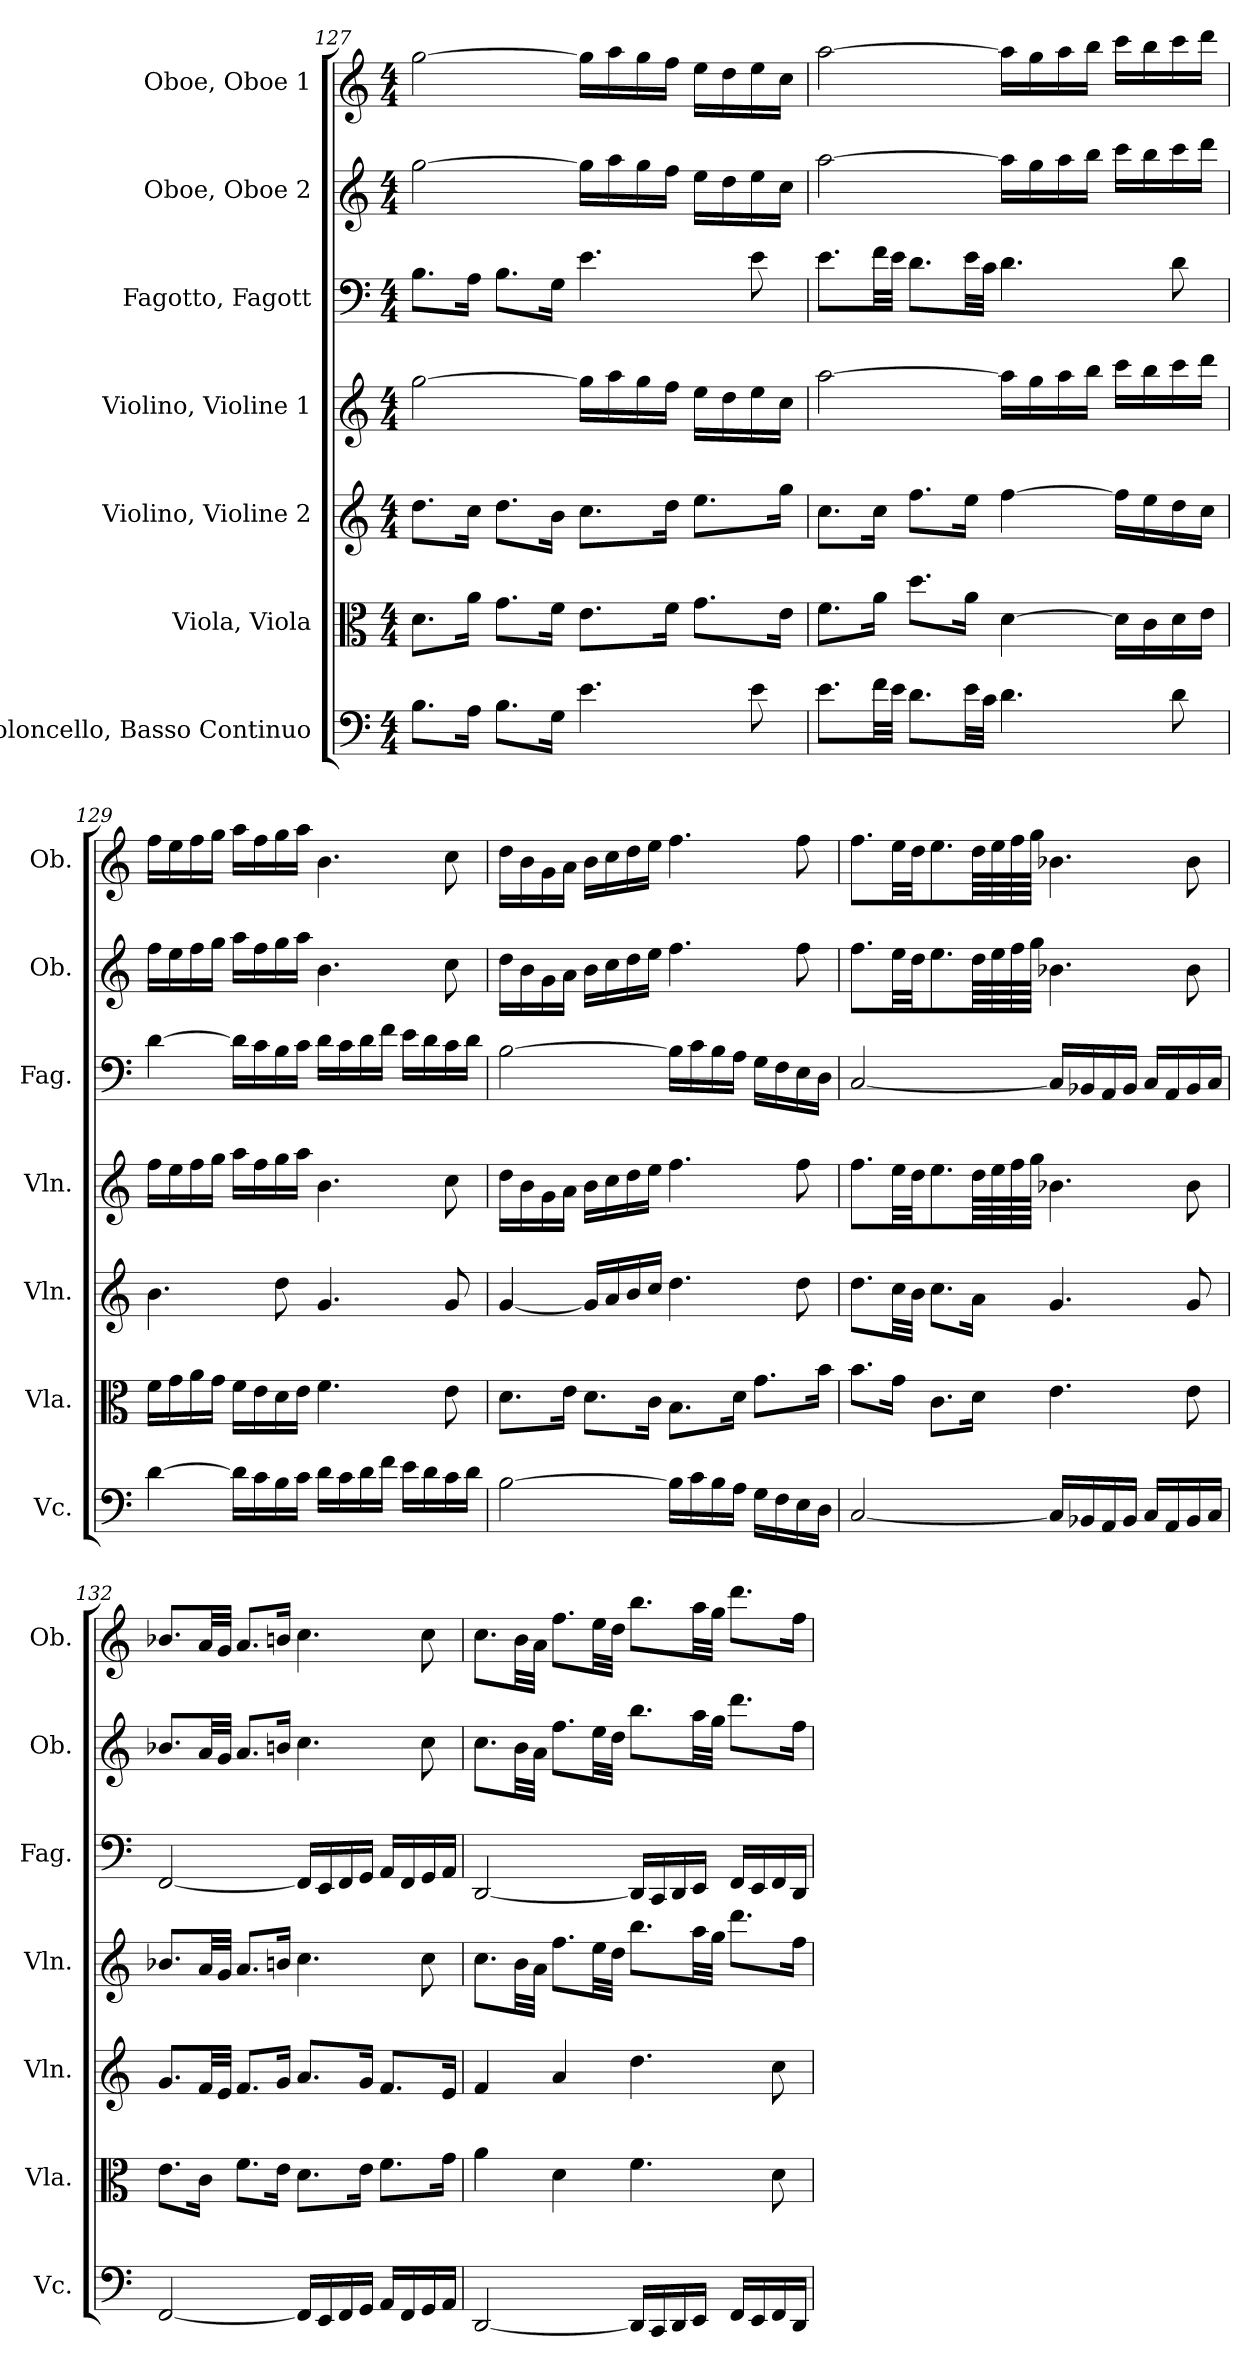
**kern	**kern	**kern	**kern	**kern	**kern	**kern
*part7	*part6	*part5	*part4	*part3	*part2	*part1
*staff7	*staff6	*staff5	*staff4	*staff3	*staff2	*staff1
*I"Violoncello, Basso Continuo	*I"Viola, Viola	*I"Violino, Violine 2	*I"Violino, Violine 1	*I"Fagotto, Fagott	*I"Oboe, Oboe 2	*I"Oboe, Oboe 1
*I'Vc.	*I'Vla.	*I'Vln.	*I'Vln.	*I'Fag.	*I'Ob.	*I'Ob.
!!LO:PB:g=z
*clefF4	*clefC3	*clefG2	*clefG2	*clefF4	*clefG2	*clefG2
*k[]	*k[]	*k[]	*k[]	*k[]	*k[]	*k[]
*M4/4	*M4/4	*M4/4	*M4/4	*M4/4	*M4/4	*M4/4
=127	=127	=127	=127	=127	=127	=127
8.B\L	8.d\L	8.dd\L	[2gg\	8.B\L	[2gg\	[2gg\
16A\Jk	16a\Jk	16cc\Jk	.	16A\Jk	.	.
8.B\L	8.g\L	8.dd\L	.	8.B\L	.	.
16G\Jk	16f\Jk	16b\Jk	.	16G\Jk	.	.
4.e\	8.e\L	8.cc\L	16gg\LL]	4.e\	16gg\LL]	16gg\LL]
.	.	.	16aa\	.	16aa\	16aa\
.	.	.	16gg\	.	16gg\	16gg\
.	16f\Jk	16dd\Jk	16ff\JJ	.	16ff\JJ	16ff\JJ
.	8.g\L	8.ee\L	16ee\LL	.	16ee\LL	16ee\LL
.	.	.	16dd\	.	16dd\	16dd\
8e\	.	.	16ee\	8e\	16ee\	16ee\
.	16e\Jk	16gg\Jk	16cc\JJ	.	16cc\JJ	16cc\JJ
=128	=128	=128	=128	=128	=128	=128
8.e\L	8.f\L	8.cc\L	[2aa\	8.e\L	[2aa\	[2aa\
32f\LL	16a\Jk	16cc\Jk	.	32f\LL	.	.
32e\JJJ	.	.	.	32e\JJJ	.	.
8.d\L	8.dd\L	8.ff\L	.	8.d\L	.	.
32e\LL	16a\Jk	16ee\Jk	.	32e\LL	.	.
32c\JJJ	.	.	.	32c\JJJ	.	.
4.d\	[4d\	[4ff\	16aa\LL]	4.d\	16aa\LL]	16aa\LL]
.	.	.	16gg\	.	16gg\	16gg\
.	.	.	16aa\	.	16aa\	16aa\
.	.	.	16bb\JJ	.	16bb\JJ	16bb\JJ
.	16d\LL]	16ff\LL]	16ccc\LL	.	16ccc\LL	16ccc\LL
.	16c\	16ee\	16bb\	.	16bb\	16bb\
8d\	16d\	16dd\	16ccc\	8d\	16ccc\	16ccc\
.	16e\JJ	16cc\JJ	16ddd\JJ	.	16ddd\JJ	16ddd\JJ
!!LO:PB:g=z
=129	=129	=129	=129	=129	=129	=129
[4d\	16f\LL	4.b\	16ff\LL	[4d\	16ff\LL	16ff\LL
.	16g\	.	16ee\	.	16ee\	16ee\
.	16a\	.	16ff\	.	16ff\	16ff\
.	16g\JJ	.	16gg\JJ	.	16gg\JJ	16gg\JJ
16d\LL]	16f\LL	.	16aa\LL	16d\LL]	16aa\LL	16aa\LL
16c\	16e\	.	16ff\	16c\	16ff\	16ff\
16B\	16d\	8dd\	16gg\	16B\	16gg\	16gg\
16c\JJ	16e\JJ	.	16aa\JJ	16c\JJ	16aa\JJ	16aa\JJ
16d\LL	4.f\	4.g/	4.b\	16d\LL	4.b\	4.b\
16c\	.	.	.	16c\	.	.
16d\	.	.	.	16d\	.	.
16f\JJ	.	.	.	16f\JJ	.	.
16e\LL	.	.	.	16e\LL	.	.
16d\	.	.	.	16d\	.	.
16c\	8e\	8g/	8cc\	16c\	8cc\	8cc\
16d\JJ	.	.	.	16d\JJ	.	.
=130	=130	=130	=130	=130	=130	=130
[2B\	8.d\L	[4g/	16dd\LL	[2B\	16dd\LL	16dd\LL
.	.	.	16b\	.	16b\	16b\
.	.	.	16g\	.	16g\	16g\
.	16e\Jk	.	16a\JJ	.	16a\JJ	16a\JJ
.	8.d\L	16g/LL]	16b\LL	.	16b\LL	16b\LL
.	.	16a/	16cc\	.	16cc\	16cc\
.	.	16b/	16dd\	.	16dd\	16dd\
.	16c\Jk	16cc/JJ	16ee\JJ	.	16ee\JJ	16ee\JJ
16B\LL]	8.B\L	4.dd\	4.ff\	16B\LL]	4.ff\	4.ff\
16c\	.	.	.	16c\	.	.
16B\	.	.	.	16B\	.	.
16A\JJ	16d\Jk	.	.	16A\JJ	.	.
16G\LL	8.g\L	.	.	16G\LL	.	.
16F\	.	.	.	16F\	.	.
16E\	.	8dd\	8ff\	16E\	8ff\	8ff\
16D\JJ	16b\Jk	.	.	16D\JJ	.	.
!!LO:PB:g=z
=131	=131	=131	=131	=131	=131	=131
[2C/	8.b\L	8.dd\L	8.ff\L	[2C/	8.ff\L	8.ff\L
.	16g\Jk	32cc\LL	32ee\LL	.	32ee\LL	32ee\LL
.	.	32b\JJJ	32dd\JJ	.	32dd\JJ	32dd\JJ
.	8.c\L	8.cc\L	8.ee\	.	8.ee\	8.ee\
.	16d\Jk	16a\Jk	64dd\LLL	.	64dd\LLL	64dd\LLL
.	.	.	64ee\	.	64ee\	64ee\
.	.	.	64ff\	.	64ff\	64ff\
.	.	.	64gg\JJJJ	.	64gg\JJJJ	64gg\JJJJ
16C/LL]	4.e\	4.g/	4.b-X\	16C/LL]	4.b-X\	4.b-X\
16BB-X/	.	.	.	16BB-X/	.	.
16AA/	.	.	.	16AA/	.	.
16BB-/JJ	.	.	.	16BB-/JJ	.	.
16C/LL	.	.	.	16C/LL	.	.
16AA/	.	.	.	16AA/	.	.
16BB-/	8e\	8g/	8b-\	16BB-/	8b-\	8b-\
16C/JJ	.	.	.	16C/JJ	.	.
=132	=132	=132	=132	=132	=132	=132
[2FF/	8.e\L	8.g/L	8.b-X/L	[2FF/	8.b-X/L	8.b-X/L
.	16c\Jk	32f/LL	32a/LL	.	32a/LL	32a/LL
.	.	32e/JJJ	32g/JJJ	.	32g/JJJ	32g/JJJ
.	8.f\L	8.f/L	8.a/L	.	8.a/L	8.a/L
.	16e\Jk	16g/Jk	16bn/Jk	.	16bn/Jk	16bn/Jk
16FF/LL]	8.d\L	8.a/L	4.cc\	16FF/LL]	4.cc\	4.cc\
16EE/	.	.	.	16EE/	.	.
16FF/	.	.	.	16FF/	.	.
16GG/JJ	16e\Jk	16g/Jk	.	16GG/JJ	.	.
16AA/LL	8.f\L	8.f/L	.	16AA/LL	.	.
16FF/	.	.	.	16FF/	.	.
16GG/	.	.	8cc\	16GG/	8cc\	8cc\
16AA/JJ	16g\Jk	16e/Jk	.	16AA/JJ	.	.
!!LO:PB:g=z
=133	=133	=133	=133	=133	=133	=133
[2DD/	4a\	4f/	8.cc\L	[2DD/	8.cc\L	8.cc\L
.	.	.	32b\LL	.	32b\LL	32b\LL
.	.	.	32a\JJJ	.	32a\JJJ	32a\JJJ
.	4d\	4a/	8.ff\L	.	8.ff\L	8.ff\L
.	.	.	32ee\LL	.	32ee\LL	32ee\LL
.	.	.	32dd\JJJ	.	32dd\JJJ	32dd\JJJ
16DD/LL]	4.f\	4.dd\	8.bb\L	16DD/LL]	8.bb\L	8.bb\L
16CC/	.	.	.	16CC/	.	.
16DD/	.	.	.	16DD/	.	.
16EE/JJ	.	.	32aa\LL	16EE/JJ	32aa\LL	32aa\LL
.	.	.	32gg\JJJ	.	32gg\JJJ	32gg\JJJ
16FF/LL	.	.	8.ddd\L	16FF/LL	8.ddd\L	8.ddd\L
16EE/	.	.	.	16EE/	.	.
16FF/	8d\	8cc\	.	16FF/	.	.
16DD/JJ	.	.	16ff\Jk	16DD/JJ	16ff\Jk	16ff\Jk
=	=	=	=	=	=	=
*-	*-	*-	*-	*-	*-	*-
